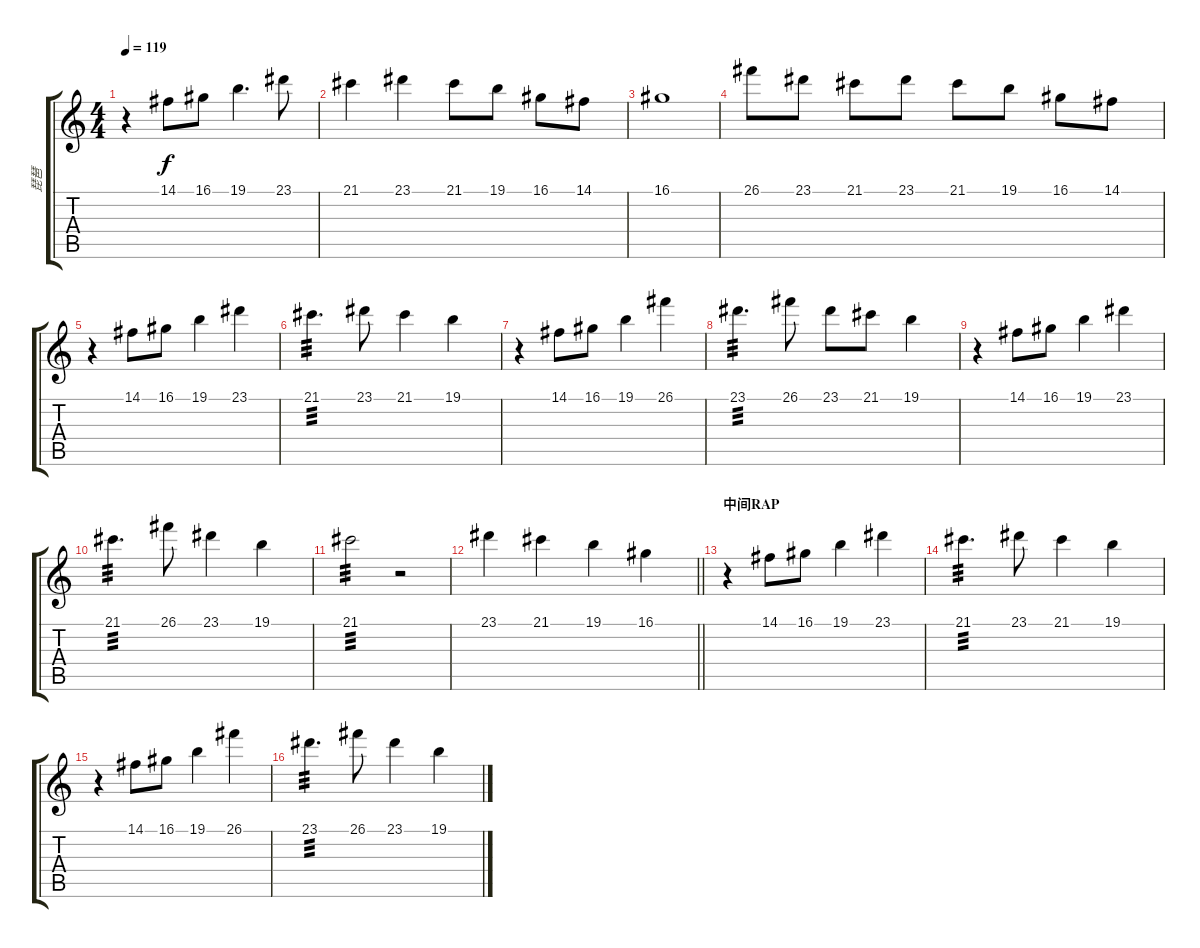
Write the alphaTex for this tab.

\track ("琵琶" "琵琶") {instrument koto}
\staff {score tabs}
\tuning (E4 B3 G3 D3 A2 E2) {hide}
\ts (4 4)
\tempo 119
\clef g2
\ks c
r.4{dy f} 14.1.8 16.1.8 19.1.4{d} 23.1.8 |
21.1.4 23.1.4 21.1.8 19.1.8 16.1.8 14.1.8 |
16.1.1 |
26.1.8 23.1.8 21.1.8 23.1.8 21.1.8 19.1.8 16.1.8 14.1.8 |
r.4 14.1.8 16.1.8 19.1.4 23.1.4 |
21.1.4{d tp 3} 23.1.8 21.1.4 19.1.4 |
r.4 14.1.8 16.1.8 19.1.4 26.1.4 |
23.1.4{d tp 3} 26.1.8 23.1.8 21.1.8 19.1.4 |
r.4 14.1.8 16.1.8 19.1.4 23.1.4 |
21.1.4{d tp 3} 26.1.8 23.1.4 19.1.4 |
21.1.2{tp 3} r.2 |
\barLineRight lightlight
23.1.4 21.1.4 19.1.4 16.1.4 |
\section ("" "中间RAP")
r.4 14.1.8 16.1.8 19.1.4 23.1.4 |
21.1.4{d tp 3} 23.1.8 21.1.4 19.1.4 |
r.4 14.1.8 16.1.8 19.1.4 26.1.4 |
23.1.4{d tp 3} 26.1.8 23.1.4 19.1.4
